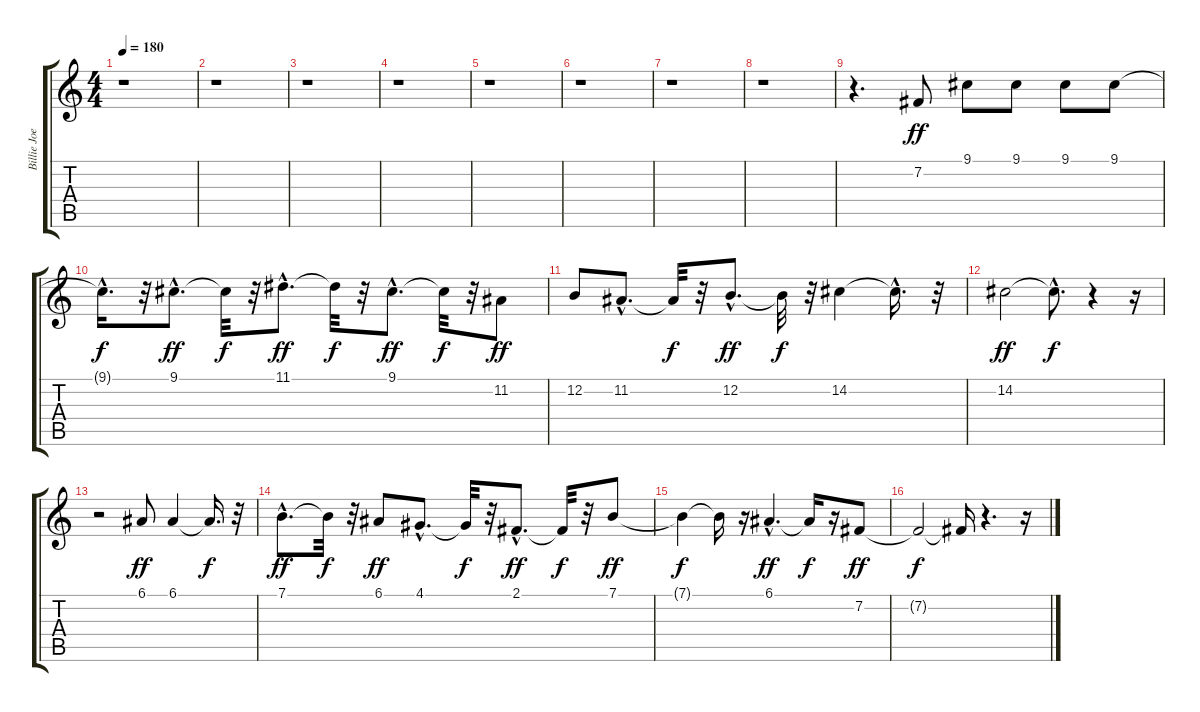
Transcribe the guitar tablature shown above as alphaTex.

\track ("Billie Joe - Mike Vocals" "Billie Joe") {instrument oboe}
\staff {score tabs}
\tuning (E4 B3 G3 D3 A2 E2) {hide}
\ts (4 4)
\tempo 180
\clef g2
\ks c
r.1{dy ff instrument oboe} |
r.1 |
r.1 |
r.1 |
r.1 |
r.1 |
r.1 |
r.1 |
r.4{d} 7.2.8 9.1.8 9.1.8 9.1.8 9.1.8 |
9.1{hac t}.16{d dy f} r.32 9.1{hac}.8{d dy ff} 9.1{t}.32{dy f} r.32 11.1{hac}.8{d dy ff} 11.1{t}.32{dy f} r.32 9.1{hac}.8{d dy ff} 9.1{t}.32{dy f} r.32 11.2.8{dy ff} |
12.2.8 11.2{hac}.8{d} 11.2{t}.32{dy f} r.32 12.2{hac}.8{d dy ff} 12.2{t}.32{dy f} r.32 14.2.4 14.2{hac t}.16{d} r.32 |
14.2.2{dy ff} 14.2{hac t}.8{d dy f} r.4 r.16 |
r.2 6.1.8{dy ff} 6.1.4 6.1{t}.16{d dy f} r.32 |
7.1{hac}.8{d dy ff} 7.1{t}.32{dy f} r.32 6.1.8{dy ff} 4.1{hac}.8{d} 4.1{t}.32{dy f} r.32 2.1{hac}.8{d dy ff} 2.1{t}.32{dy f} r.32 7.1.8{dy ff} |
7.1{t}.4{dy f} 7.1{t}.16 r.16 6.1{hac}.4{d dy ff} 6.1{t}.16{dy f} r.16 7.2.8{dy ff} |
7.2{t}.2{dy f} 7.2{t}.16 r.4{d} r.16
